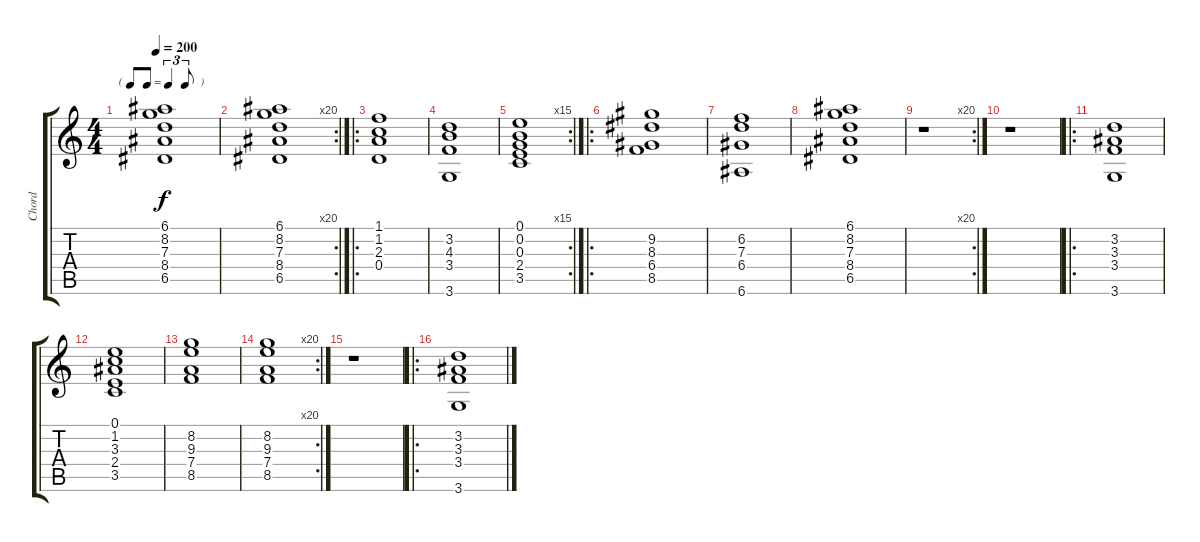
\track ("Chord" "Chord") {instrument acousticguitarnylon}
\staff {score tabs}
\tuning (E4 B3 G3 D3 A2 E2) {hide}
\ts (4 4)
\tf triplet8th
\tempo 200
\clef g2
\ks c
(6.1 8.2 7.3 8.4 6.5).1{dy f} |
\rc 20
(6.1 8.2 7.3 8.4 6.5).1 |
\ro
(1.1 1.2 2.3 0.4).1 |
(3.2 4.3 3.4 3.6).1 |
\rc 15
(0.1 0.2 0.3 2.4 3.5).1 |
\ro
(9.2 8.3 6.4 8.5).1 |
(6.2 7.3 6.4 6.6).1 |
(6.1 8.2 7.3 8.4 6.5).1 |
\rc 20
r.1 |
r.1 |
\ro
(3.2 3.3 3.4 3.6).1 |
(0.1 1.2 3.3 2.4 3.5).1 |
(8.2 9.3 7.4 8.5).1 |
\rc 20
(8.2 9.3 7.4 8.5).1 |
r.1 |
\ro
(3.2 3.3 3.4 3.6).1
